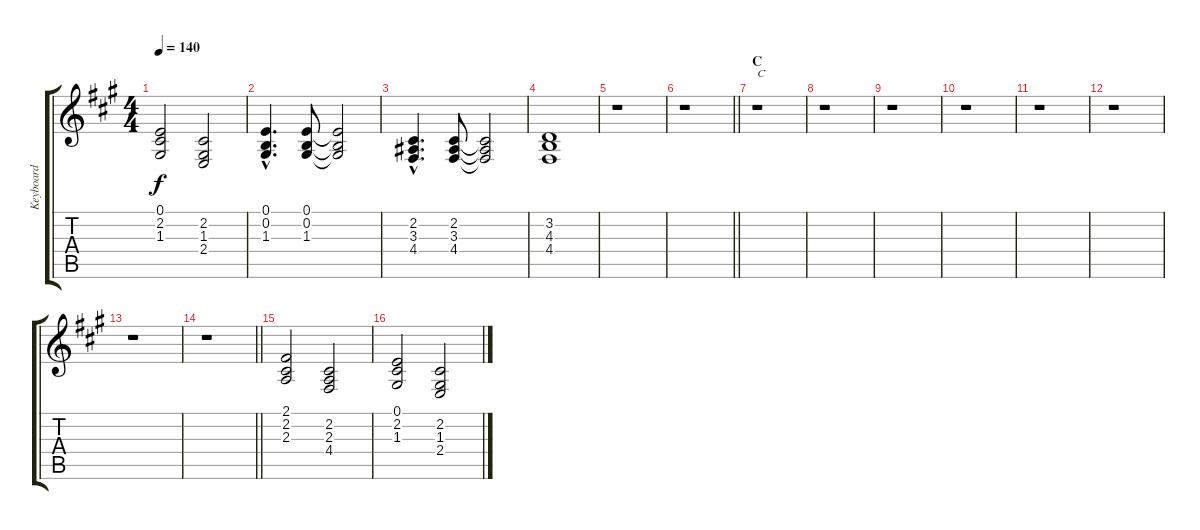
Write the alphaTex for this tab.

\track ("Keyboard" "Keyboard") {instrument acousticgrandpiano}
\staff {score tabs}
\tuning (E4 B3 G3 D3 A2 E2) {hide}
\ts (4 4)
\tempo 140
\clef g2
\ks a
(0.1 2.2 1.3).2{dy f} (2.2 1.3 2.4).2 |
(0.1{hac} 0.2{hac} 1.3{hac}).4{d} (0.1 0.2 1.3).8 (0.1{t} 0.2{t} 1.3{t}).2 |
(2.2{hac} 3.3{hac} 4.4{hac}).4{d} (2.2 3.3 4.4).8 (2.2{t} 3.3{t} 4.4{t}).2 |
(3.2 4.3 4.4).1 |
r.1 |
\barLineRight lightlight
r.1 |
\section ("" "C")
r.1{txt "C"} |
r.1 |
r.1 |
r.1 |
r.1 |
r.1 |
r.1 |
\barLineRight lightlight
r.1 |
(2.1 2.2 2.3).2 (2.2 2.3 4.4).2 |
(0.1 2.2 1.3).2 (2.2 1.3 2.4).2
